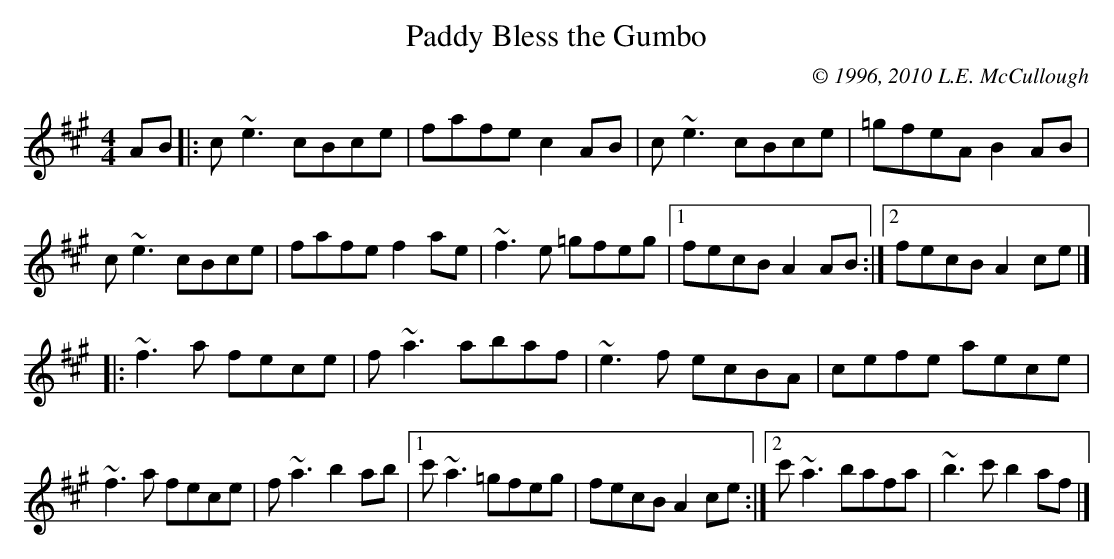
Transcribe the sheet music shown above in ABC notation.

X:1
T:Paddy Bless the Gumbo
C:© 1996, 2010 L.E. McCullough
M:4/4
L:1/8
K:A
AB|:c~e3 cBce|fafe c2AB|c~e3 cBce|=gfeA B2AB|
c~e3 cBce|fafe f2ae|~f3e =gfeg|1 fecB A2AB:|2 fecB A2ce|]
|:~f3a fece|f~a3 abaf|~e3f ecBA|cefe aece|
~f3a fece|f~a3 b2 ab|1c'~a3 =gfeg|fecB A2ce:|2 c'~a3 bafa|~b3c' b2af|]
